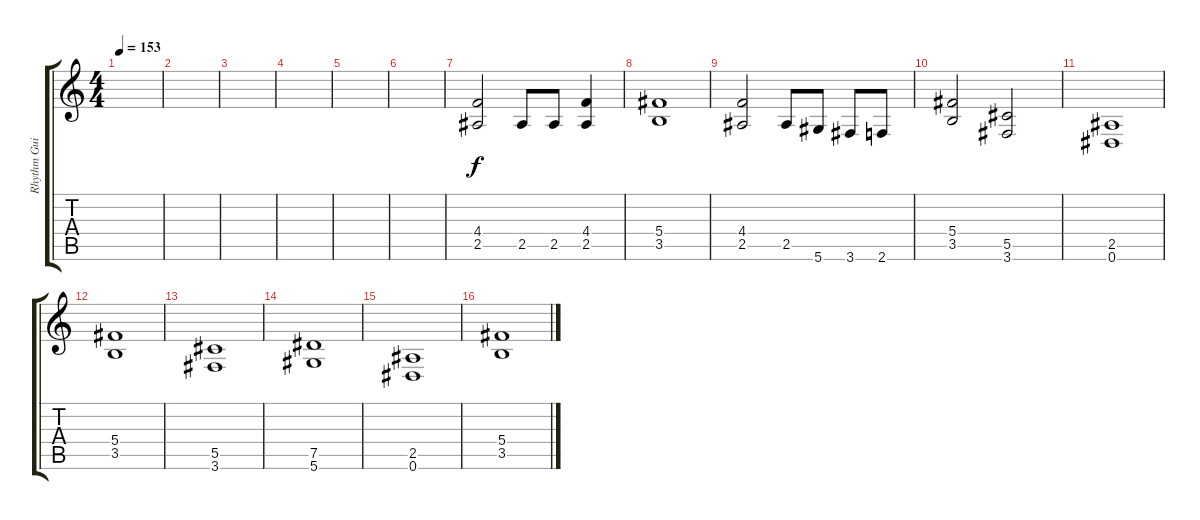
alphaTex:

\track ("Rhythm Guitar" "Rhythm Gui") {instrument distortionguitar}
\staff {score tabs}
\tuning (Eb4 Bb3 Gb3 Db3 Ab2 Eb2) {hide}
\ts (4 4)
\tempo 153
\clef g2
\ks c
|
|
|
|
|
|
(4.4 2.5).2 2.5.8 2.5.8 (4.4 2.5).4 |
(5.4 3.5).1 |
(4.4 2.5).2 2.5.8 5.6.8 3.6.8 2.6.8 |
(5.4 3.5).2 (5.5 3.6).2 |
(2.5 0.6).1 |
(5.4 3.5).1 |
(5.5 3.6).1 |
(7.5 5.6).1 |
(2.5 0.6).1 |
(5.4 3.5).1
